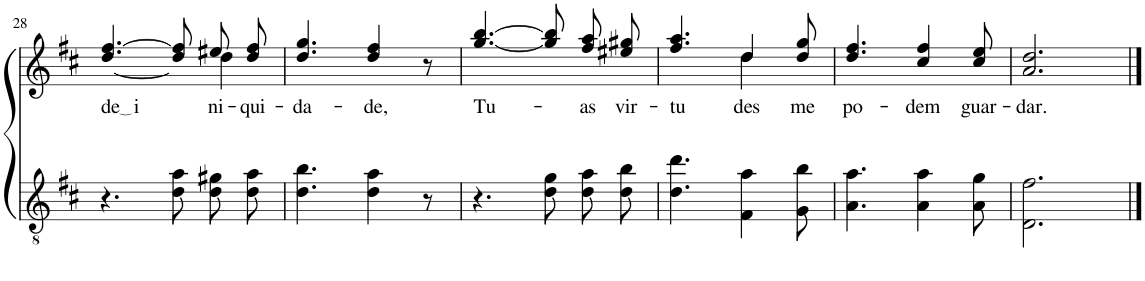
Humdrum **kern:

**kern	**kern	**text
*part2	*part1	*part1
*staff2	*staff1	*staff1
*I"Parte III e IV	*I"Parte I e II	*
!!LO:PB:g=z
*clefGv2	*clefG2	*
*Trd5c9	*Trd5c9	*
*k[f#c#]	*k[f#c#]	*
*M6/8	*M6/8	*
=28	=28	=28
!	!	!LO:LY:b
*	*^	*
4.r	[4.dd/ [4.ff#/	2ryy	de i
8d\ 8a\L	8dd]\ 8ff#]\L	.	.
!	!	!	!LO:LY:b
8d\ 8g#X\	8ee#X\	4dd\	ni-
!	!	!	!LO:LY:b
8d\ 8a\J	8dd\ 8ff#\J	.	qui-
*	*v	*v	*
=29	=29	=29
!	!	!LO:LY:b
4.d\ 4.b\	4.dd/ 4.gg/	-da-
!	!	!LO:LY:b
4d\ 4a\	4dd/ 4ff#/	-de,
8r	8r	.
=30	=30	=30
!	!	!LO:LY:b
4.r	[4.gg/ [4.bb/	Tu-
8d\ 8g\L	8gg]\ 8bb]\L	.
!	!	!LO:LY:b
8d\ 8a\	8ff#\ 8aa\	-as
!	!	!LO:LY:b
8d\ 8b\J	8ee#X\ 8gg#X\J	vir-
=31	=31	=31
!	!	!LO:LY:b
*	*^	*
4.d\ 4.dd\	4.ff#/ 4.aa/	4.ryy	-tu-
!	!	!	!LO:LY:b
4F#\ 4a\	4dd/	4dd\	-des
!	!	!	!LO:LY:b
8G\ 8b\	8dd/ 8gg/	8ryy	me
=32	=32	=32	=32
!	!	!	!LO:LY:b
*	*v	*v	*
4.A\ 4.a\	4.dd/ 4.ff#/	po-
!	!	!LO:LY:b
4A\ 4a\	4cc#/ 4ff#/	-dem
!	!	!LO:LY:b
8A\ 8g\	8cc#/ 8ee/	guar-
=33	=33	=33
!	!	!LO:LY:b
2.D\ 2.f#\	2.a/ 2.dd/	-dar.
==	==	==
*-	*-	*-
